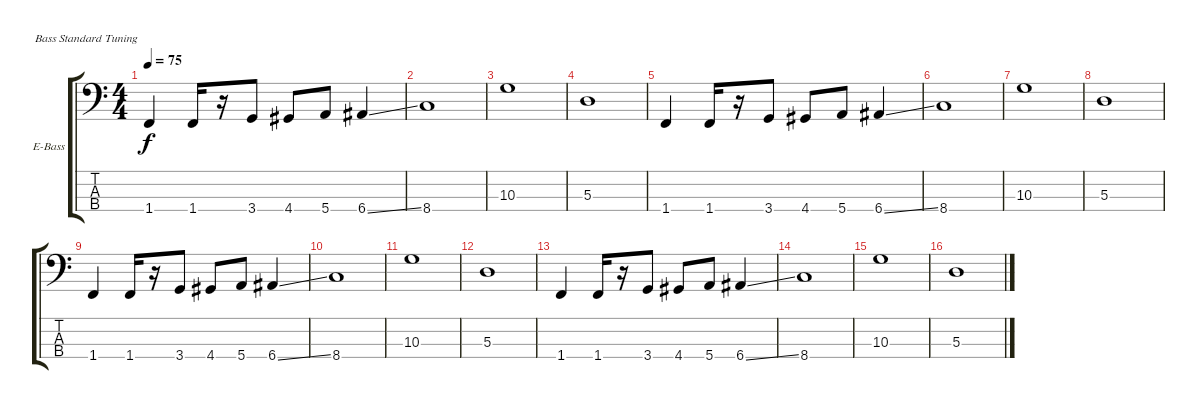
\bracketExtendMode groupsimilarinstruments
\firstSystemTrackNameOrientation horizontal
\otherSystemsTrackNameOrientation horizontal
\track ("Waters" "E-Bass") {instrument electricbasspick}
\staff {score tabs}
\tuning (G2 D2 A1 E1)
\ts (4 4)
\tempo 75
\clef f4
\ks c
1.4.4{dy f} 1.4.16 r.16 3.4.8 4.4.8 5.4.8 6.4{ss}.4 |
8.4.1 |
10.3.1 |
5.3.1 |
1.4.4 1.4.16 r.16 3.4.8 4.4.8 5.4.8 6.4{ss}.4 |
8.4.1 |
10.3.1 |
5.3.1 |
1.4.4 1.4.16 r.16 3.4.8 4.4.8 5.4.8 6.4{ss}.4 |
8.4.1 |
10.3.1 |
5.3.1 |
1.4.4 1.4.16 r.16 3.4.8 4.4.8 5.4.8 6.4{ss}.4 |
8.4.1 |
10.3.1 |
5.3.1
